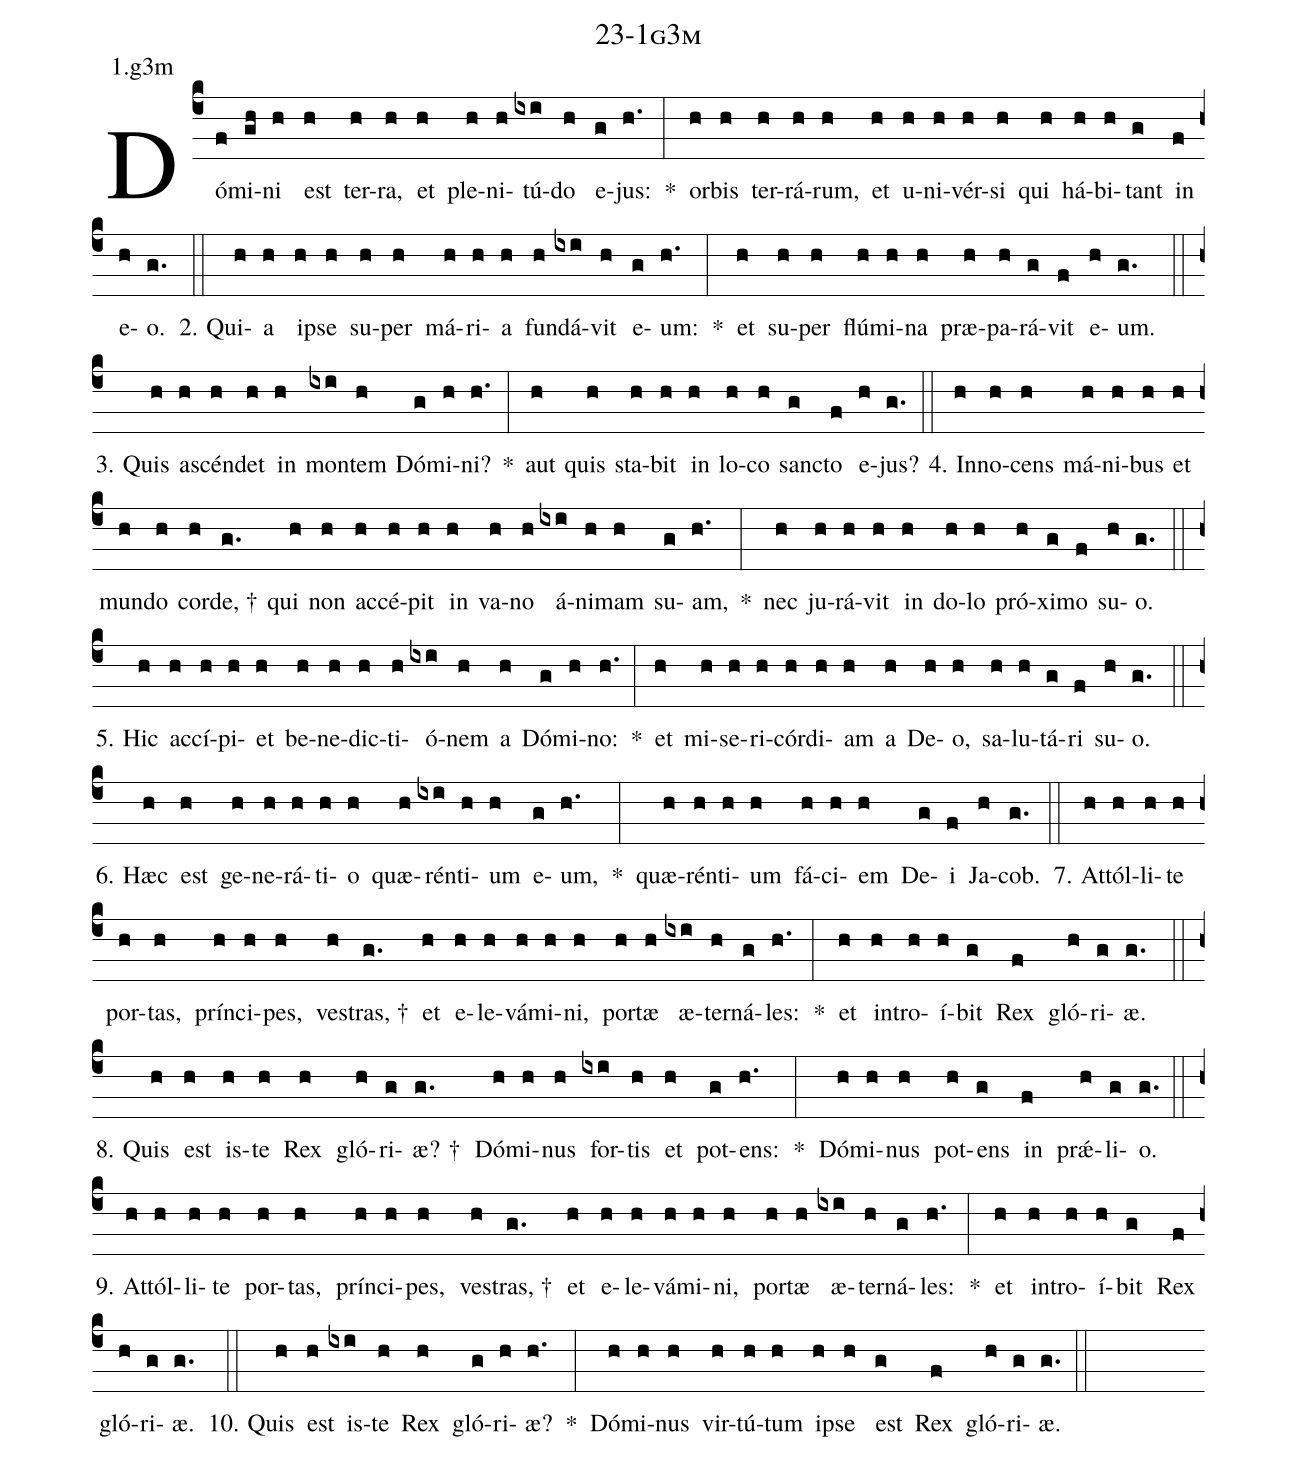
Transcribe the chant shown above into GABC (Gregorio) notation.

name: 23-1g3m;
annotation: 1.g3m;
%%
(c4)Dó(f)mi(gh)ni(h) est(h) ter(h)ra,(h) et(h) ple(h)ni(h)tú(ixi)do(h) e(g)jus:(h.) *(:) or(h)bis(h) ter(h)rá(h)rum,(h) et(h) u(h)ni(h)vér(h)si(h) qui(h) há(h)bi(h)tant(g) in(f) e(h)o.(g.) (::)
2. Qui(h)a(h) ip(h)se(h) su(h)per(h) má(h)ri(h)a(h) fun(h)dá(ixi)vit(h) e(g)um:(h.) *(:) et(h) su(h)per(h) flú(h)mi(h)na(h) præ(h)pa(h)rá(g)vit(f) e(h)um.(g.) (::)
3. Quis(h) a(h)scén(h)det(h) in(h) mon(ixi)tem(h) Dó(g)mi(h)ni?(h.) *(:) aut(h) quis(h) sta(h)bit(h) in(h) lo(h)co(h) sanc(g)to(f) e(h)jus?(g.) (::)
4. In(h)no(h)cens(h) má(h)ni(h)bus(h) et(h) mun(h)do(h) cor(h)de, †(g.) qui(h) non(h) ac(h)cé(h)pit(h) in(h) va(h)no(h) á(ixi)ni(h)mam(h) su(g)am,(h.) *(:) nec(h) ju(h)rá(h)vit(h) in(h) do(h)lo(h) pró(h)xi(g)mo(f) su(h)o.(g.) (::)
5. Hic(h) ac(h)cí(h)pi(h)et(h) be(h)ne(h)dic(h)ti(h)ó(ixi)nem(h) a(h) Dó(g)mi(h)no:(h.) *(:) et(h) mi(h)se(h)ri(h)cór(h)di(h)am(h) a(h) De(h)o,(h) sa(h)lu(h)tá(g)ri(f) su(h)o.(g.) (::)
6. Hæc(h) est(h) ge(h)ne(h)rá(h)ti(h)o(h) quæ(h)rén(ixi)ti(h)um(h) e(g)um,(h.) *(:) quæ(h)rén(h)ti(h)um(h) fá(h)ci(h)em(h) De(g)i(f) Ja(h)cob.(g.) (::)
7. At(h)tól(h)li(h)te(h) por(h)tas,(h) prín(h)ci(h)pes,(h) ves(h)tras, †(g.) et(h) e(h)le(h)vá(h)mi(h)ni,(h) por(h)tæ(h) æ(ixi)ter(h)ná(g)les:(h.) *(:) et(h) in(h)tro(h)í(h)bit(g) Rex(f) gló(h)ri(g)æ.(g.) (::)
8. Quis(h) est(h) is(h)te(h) Rex(h) gló(h)ri(g)æ? †(g.) Dó(h)mi(h)nus(h) for(ixi)tis(h) et(h) pot(g)ens:(h.) *(:) Dó(h)mi(h)nus(h) pot(h)ens(g) in(f) prǽ(h)li(g)o.(g.) (::)
9. At(h)tól(h)li(h)te(h) por(h)tas,(h) prín(h)ci(h)pes,(h) ves(h)tras, †(g.) et(h) e(h)le(h)vá(h)mi(h)ni,(h) por(h)tæ(h) æ(ixi)ter(h)ná(g)les:(h.) *(:) et(h) in(h)tro(h)í(h)bit(g) Rex(f) gló(h)ri(g)æ.(g.) (::)
10. Quis(h) est(h) is(ixi)te(h) Rex(h) gló(g)ri(h)æ?(h.) *(:) Dó(h)mi(h)nus(h) vir(h)tú(h)tum(h) ip(h)se(h) est(g) Rex(f) gló(h)ri(g)æ.(g.) (::)
